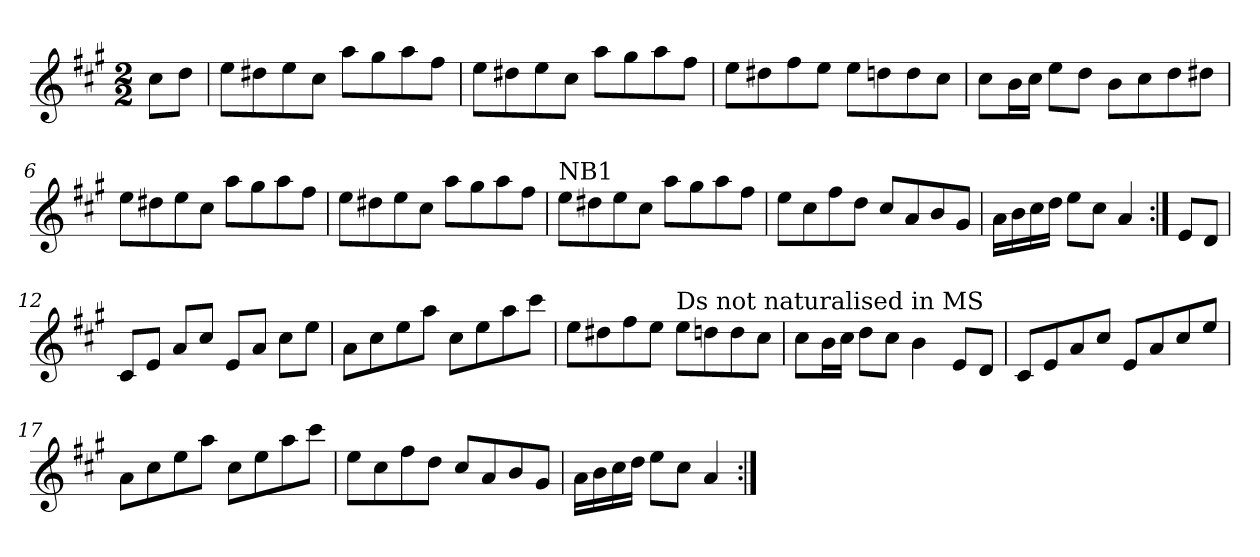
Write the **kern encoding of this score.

**kern
*part1
*staff1
*clefG2
*k[f#c#g#]
*A:
*M2/2
*MM120
=1
8cc#\L
8dd\J
=2
8ee\L
8dd#X\
8ee\
8cc#\J
8aa\L
8gg#\
8aa\
8ff#\J
=3
8ee\L
8dd#X\
8ee\
8cc#\J
8aa\L
8gg#\
8aa\
8ff#\J
=4
8ee\L
8dd#X\
8ff#\
8ee\J
8ee\L
8ddn\
8dd\
8cc#\J
=5
8cc#\L
16b\L
16cc#\JJ
8ee\L
8dd\J
8b\L
8cc#\
8dd\
8dd#X\J
!!LO:LB:g=z
=6
8ee\L
8dd#X\
8ee\
8cc#\J
8aa\L
8gg#\
8aa\
8ff#\J
=7
8ee\L
8dd#X\
8ee\
8cc#\J
8aa\L
8gg#\
8aa\
8ff#\J
=8
!LO:TX:a:t=NB1
8ee\L
8dd#X\
8ee\
8cc#\J
8aa\L
8gg#\
8aa\
8ff#\J
=9
8ee\L
8cc#\
8ff#\
8dd\J
8cc#/L
8a/
8b/
8g#/J
=10
16a\LL
16b\
16cc#\
16dd\JJ
8ee\L
8cc#\J
4a/
=11:|!
8e/L
8d/J
!!LO:LB:g=z
=12
8c#/L
8e/J
8a/L
8cc#/J
8e/L
8a/J
8cc#\L
8ee\J
=13
8a\L
8cc#\
8ee\
8aa\J
8cc#\L
8ee\
8aa\
8ccc#\J
=14
8ee\L
8dd#X\
8ff#\
8ee\J
!LO:TX:a:t=Ds not naturalised in MS
8ee\L
8ddn\
8dd\
8cc#\J
=15
8cc#\L
16b\L
16cc#\JJ
8dd\L
8cc#\J
4b\
8e/L
8d/J
=16
8c#/L
8e/
8a/
8cc#/J
8e/L
8a/
8cc#/
8ee/J
!!LO:LB:g=z
=17
8a\L
8cc#\
8ee\
8aa\J
8cc#\L
8ee\
8aa\
8ccc#\J
=18
8ee\L
8cc#\
8ff#\
8dd\J
8cc#/L
8a/
8b/
8g#/J
=19
16a\LL
16b\
16cc#\
16dd\JJ
8ee\L
8cc#\J
4a/
=:|!
*-
